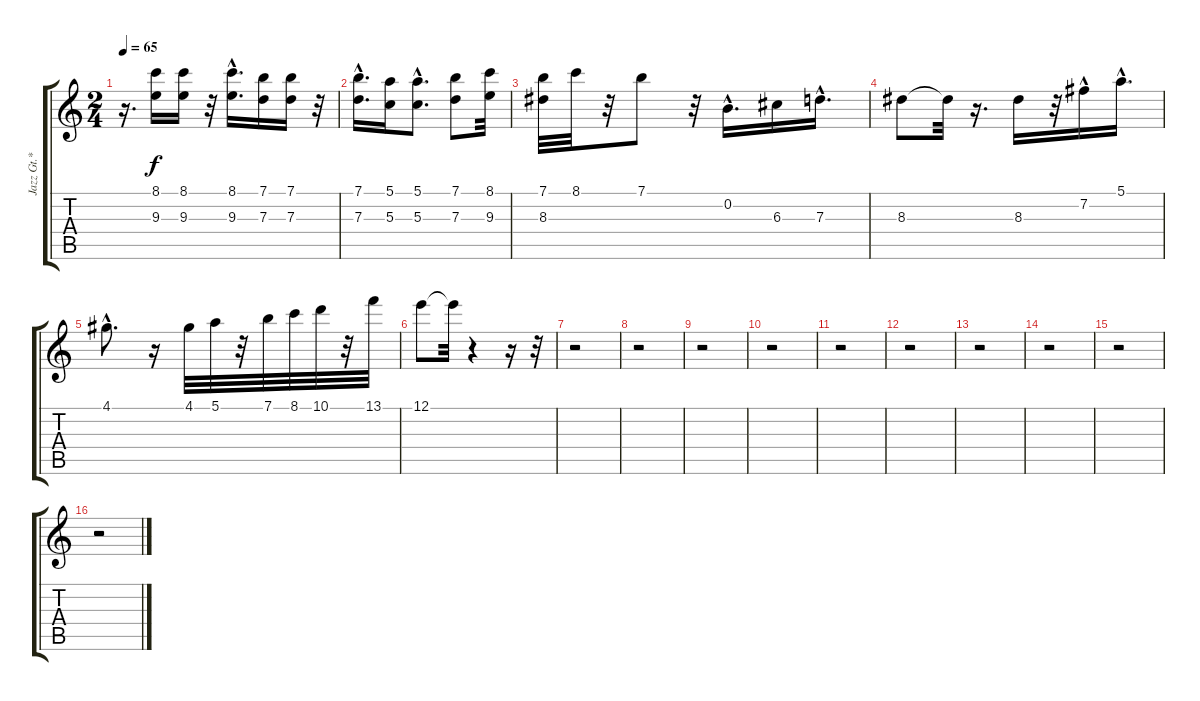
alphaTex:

\track (" Jazz Gt.*merged" " Jazz Gt.*") {instrument acousticguitarnylon}
\staff {score tabs}
\tuning (E4 B3 G3 D3 A2 E2) {hide}
\ts (2 4)
\tempo 65
\clef g2
\ks c
r.16{d dy f} (8.1 9.3).16 (8.1 9.3).16 r.32 (8.1{hac} 9.3{hac}).16{d} (7.1 7.3).16 (7.1 7.3).16 r.32 |
(7.1{hac} 7.3{hac}).16{d} (5.1 5.3).16 (5.1 5.3{hac}).8{d} (7.1 7.3).8 (8.1 9.3).32 |
(7.1 8.3).32 8.1.32 r.32 7.1.8 r.32 0.2{hac}.16{d} 6.3.16 7.3{hac}.16{d} |
8.3.8 8.3{t}.32 r.16{d} 8.3.16 r.32 7.2{hac}.16 5.1{hac}.16{d} |
4.1{hac}.8{d} r.16 4.1.32 5.1.32 r.32 7.1.32 8.1.32 10.1.32 r.32 13.1.32 |
12.1.8 12.1{t}.32 r.4 r.16 r.32 |
r.2 |
r.2 |
r.2 |
r.2 |
r.2 |
r.2 |
r.2 |
r.2 |
r.2 |
r.2
